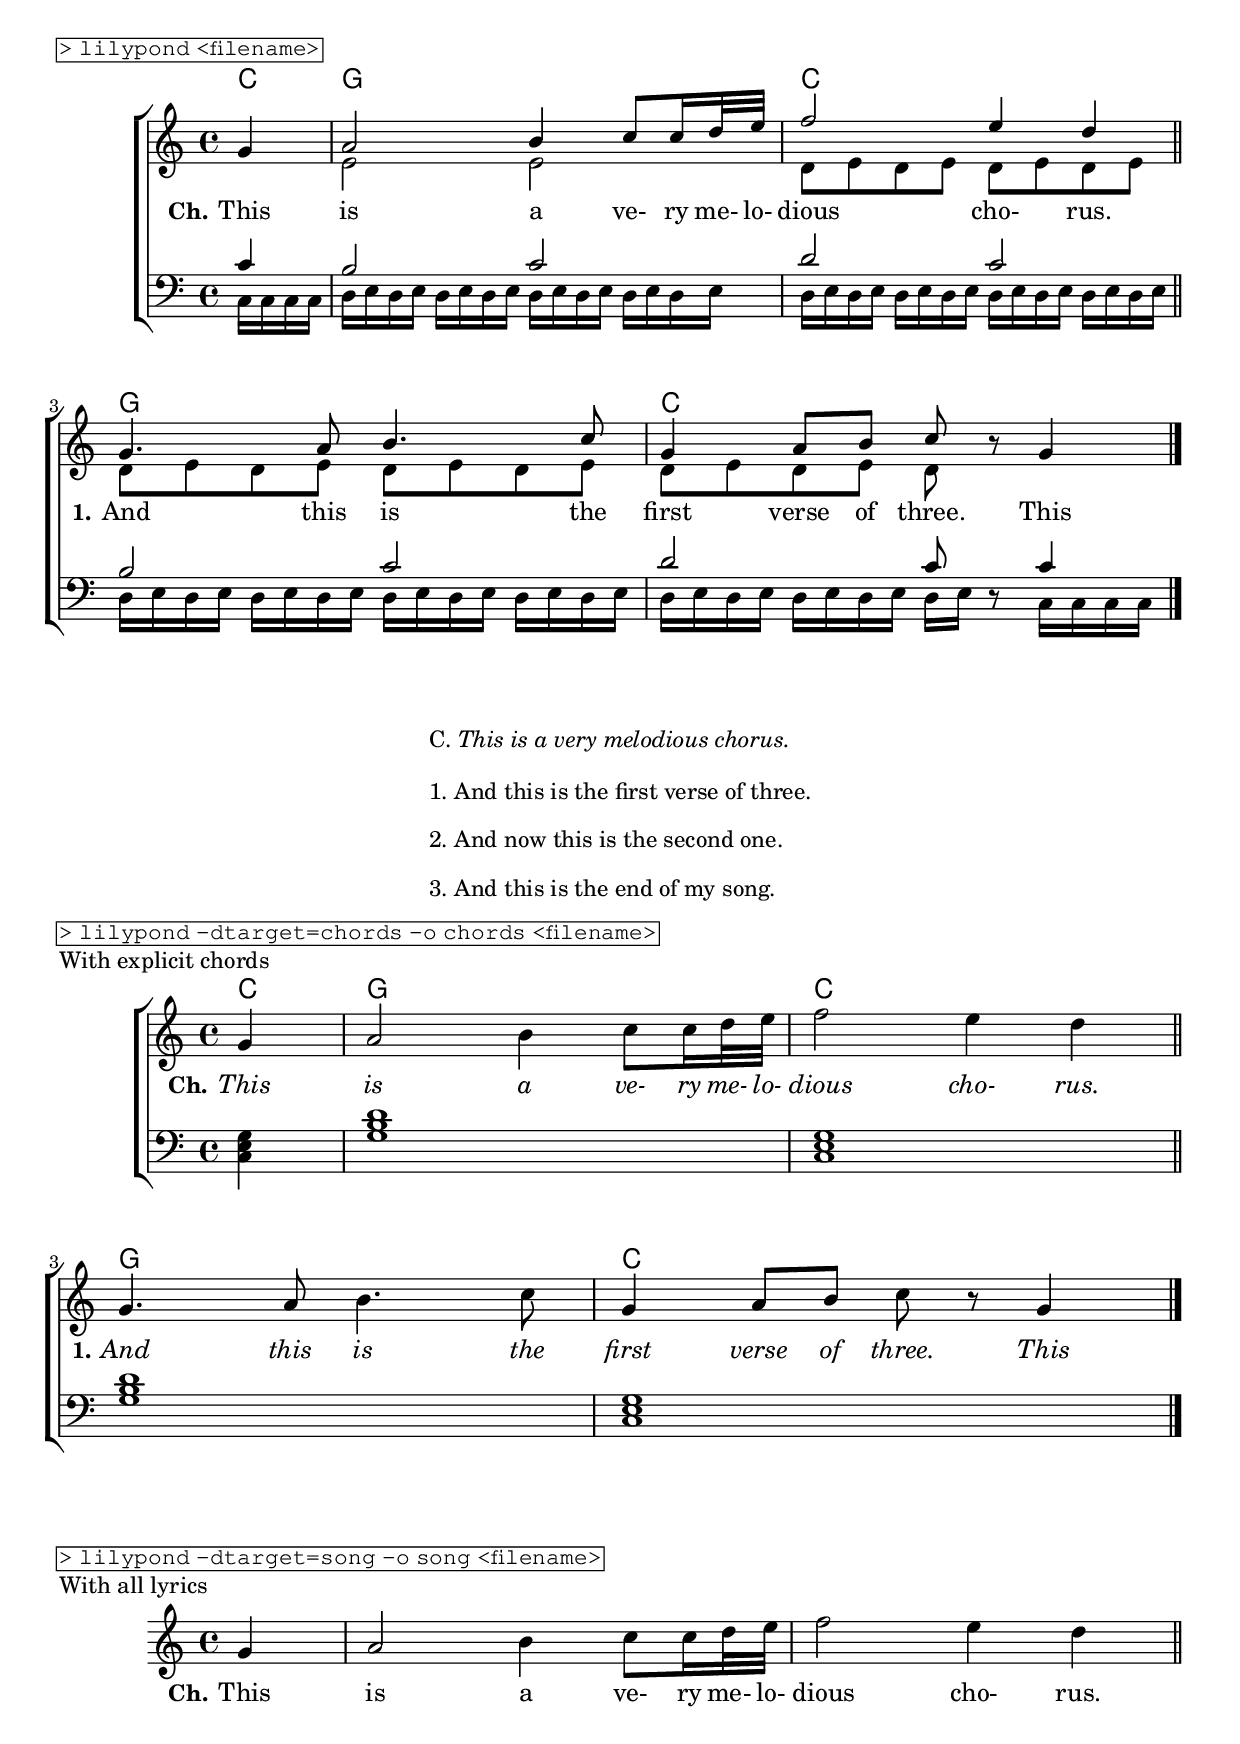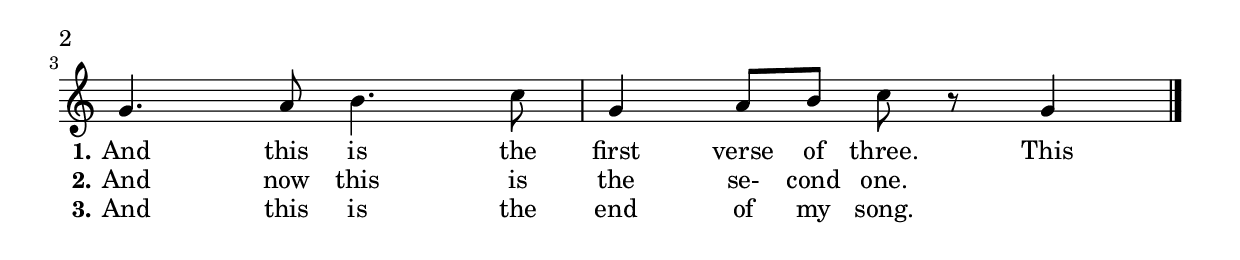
%% http://lsr.dsi.unimi.it/LSR/Item?id=493

%%
%% Based on the ideas, work, hard slog and implementations of Nicolas Sceaux, 
%% (who also had to do the reviews.)
%%
%% current-target
%%	Target option passed on the command line. If none found, then use the
%%	target 'default
%%
#(define current-target (or (ly:get-option 'target) 'default))

%%
%% set-target!
%%	Utility routine to override the current target. Specifically used in 
%%	this snippet to simulate different passes over the input files.
%%	target	    symbol	New target (as if it had been set by -dtarget= 
%%
#(define (set-target! target)
	 (set! current-target target))

%% 
%% value-if-target-in
%%	Utility routine to set a value depending on whether the candidate 
%%	list contains the current-target.
%%	eligible    list	List of symbols
%%	value			Value to return if the eligible list contains 
%%				the current target.
%%	else-value		Value to return if the current target isn't in
%%				the list of eligible.
%%
#(define (value-if-target-in eligible value else-value)
  (if (memq current-target eligible)
      value
      else-value))
%%
%% target-names
%%	Map of target names
%%
#(define target-names 
	 '((chords ."With explicit chords") 
	   (song   ."With all lyrics")))

%%
%% Set up an instrument name for the header
%%
targetName = #(assoc-ref target-names current-target)

%%
%% ifTargetIn
%%	Render the music expression if the target is in the eligible list
%%
ifTargetIn =
#(define-music-function (parser location eligible music)
			(list? ly:music?)
  (value-if-target-in eligible music (make-music 'Music)))

%%
%% if-target-in
%%	Render the markup expression if the target is in the eligible list
%%
#(define-markup-command (if-target-in layout props eligible markp)
			(list? markup?)
  (value-if-target-in eligible
		      (interpret-markup layout props markp)
		      empty-stencil))

		      
%%% SNIPPET SPECIFIC WORKAROUND SECTION =================================
%%% THIS IS NOT PART OF THE EXAMPLE CODE -- JUST A WORKAROUND.
%%% As we fake the "-d target=xxx" command line switch by setting the 
%%% target option in the source file itself, and as when markup commands 
%%% are interpreted the whole file as been read long ago, the 
%%% \if-target-in markup command sees that the selected target option is 
%%% the last one set using set-target!
%%% In practice, the option would be set once, from the command line switch. 
%%% But here, as we fake in a single file the three possible calls, we use 
%%% this music function as a workaround.
toplevelMarkupIfTargets =
#(define-music-function (parser location eligible text)
                        (list? markup?)
   (if (memq current-target eligible)
       (collect-scores-for-book parser 
			        (if (>= (cadr (ly:version)) 11)
				    (list text)
				    text)))
       (make-music 'Music 'void #t))

%%% Redefine this as a no-op to still be able to use it in the examples
#(define-markup-command (if-target-in layout props eligible markp)
			(list? markup?)
    (interpret-markup layout props markp))

%%% END SNIPPET SPECIFIC WORKAROUND SECTION =============================

%% ======================================================================

txtChorus = \lyricmode {
  \set stanza = "Ch." This is a ve- ry me- lo- dious cho- rus.
}
txtVerseI = \lyricmode {
  \set stanza = "1." And this is the first verse of three. This
}
txtVerseII = \lyricmode {
  \set stanza = "2." And now this is the se- cond one.
}
txtVerseIII = \lyricmode {
  \set stanza = "3." And this is the end of my song.
}

mlChorus   = \markup { C. \italic { This is a very melodious chorus. } }
mlVerseI   = \markup { 1. And this is the first verse of three. }
mlVerseII  = \markup { 2. And now this is the second one. }
mlVerseIII = \markup { 3. And this is the end of my song.}

chdBoth = \chordmode { c4 g1 c g c }

treChorusI  = \relative c'' { g4 | a2 b4 c8 c16 d32 e | f2 e4 d | }
treVerseI  = \relative c'' { g4. a8 b4. c8 | g4 a8 b c b\rest g4 | }
treBothII = \relative c' { 
  s4 | e2 e2 | d8 e d e d e d e | d8 e d e d e d e | d8 e d e d s s4 | 
}
basBothI  = \relative c' { 
  c4 | b2 c2 | d2 c2 | b2 c2 | d2 c8 d,\rest c'4 | 
}
basBothII = \relative c { 
  c16 c c c | d16 e d e d e d e d e d e d e d e | 
  d16 e d e d e d e d e d e d e d e | 
  d16 e d e d e d e d e d e d e d e | 
  d16 e d e d e d e d e s8 c16 c c c | 
}

global = {
  \key c \major
  \time 4/4
  \partial 4 s4 s1*2 \bar "||"
  s1*2 \bar "|."
}



%% ======================================================================
%% FIRST PASS : Score with default target
%% Simulate the command > lilypond <filename>
\markup \box \line \typewriter { > lilypond <filename> }
targetName = #(assoc-ref target-names current-target)
%% ======================================================================
\score {
  \context ChoirStaff <<
    \ifTargetIn #'(orgue default) \new ChordNames { \chdBoth }
    \new Staff <<
      \global \clef treble
      {
	\new Voice = "chorus" {
	  \ifTargetIn #'(default) \voiceOne
	  \treChorusI
	}
	\break
	\new Voice = "verse" {
	  \ifTargetIn #'(default) \voiceOne
	  \treVerseI
	}
      }
      \\ \ifTargetIn #'(default) { \voiceTwo \treBothII }
    >>
    \lyricsto "chorus" \new Lyrics \txtChorus
    \lyricsto "verse" \new Lyrics \txtVerseI
    % The following dummy line has been added to the original snippet for compatibility
    % with 2.14 and 2.15.  You may be able to remove it in other versions.
    #(begin)
    \ifTargetIn #'(song) <<
      \lyricsto "verse" \new Lyrics \txtVerseII
      \lyricsto "verse" \new Lyrics \txtVerseIII
    >>
    \ifTargetIn #'(default) \new Staff <<
      \global \clef bass
      \basBothI \\ \basBothII
    >>
    \ifTargetIn #'(chords) \new Staff <<
      \global \clef bass
      \transpose c c, \chdBoth
    >>
  >>
  \header { piece = \targetName }
  \layout { 
    \context { \Lyrics
      \override LyricText.font-shape = #(value-if-target-in '(chords) 'italic 'upright)
    }
  }
}
\toplevelMarkupIfTargets #'(default)	% WORKAROUND - ignore this line
\markup \if-target-in #'(default) \fill-line {
  \column{
    \line{\pad-around #1.5 {\mlChorus}}
    \line{\pad-around #1.5 {\mlVerseI}}
    \line{\pad-around #1.5 {\mlVerseII}}
    \line{\pad-around #1.5 {\mlVerseIII}}
  }
}

%% ======================================================================
%% SECOND PASS : Score with `chords' target
%% Simulate the command > lilypond -dtarget=chords -o chords <filename>
#(set-target! 'chords)
\markup \box \line \typewriter { > lilypond -dtarget=chords -o chords <filename> }
targetName = #(assoc-ref target-names current-target)
%% ======================================================================

%\noPageBreak
\score {
  \context ChoirStaff <<
    \ifTargetIn #'(chords default) \new ChordNames { \chdBoth  }
    \new Staff <<
      \global \clef treble
      {
        \new Voice = "chorus" {
          \ifTargetIn #'(default) \voiceOne
          \treChorusI
        }
        \break
        \new Voice = "verse" {
          \ifTargetIn #'(default) \voiceOne
          \treVerseI
        }
      }
      \\ \ifTargetIn #'(default) { \voiceTwo \treBothII }
    >>
    \lyricsto "chorus" \new Lyrics \txtChorus
    \lyricsto "verse" \new Lyrics \txtVerseI
    #(begin) % see comment above
    \ifTargetIn #'(song) <<
      \lyricsto "verse" \new Lyrics \txtVerseII
      \lyricsto "verse" \new Lyrics \txtVerseIII
    >>
    \ifTargetIn #'(default) \new Staff <<
      \global \clef bass
      \basBothI \\ \basBothII 
    >>
    \ifTargetIn #'(chords) \new Staff <<
      \global \clef bass
      \transpose c c, \chdBoth
    >>
  >>
  \header { piece = \targetName }
  \layout { 
    \context { \Lyrics
      \override LyricText.font-shape = #(value-if-target-in '(chords) 'italic 'upright)
    }
  }
}
\toplevelMarkupIfTargets #'(default) 	% WORKAROUND - ignore this line
\markup \if-target-in #'(default) \fill-line {
  \column{
    \line{\pad-around #1.5 {\mlChorus}}
    \line{\pad-around #1.5 {\mlVerseI}}
    \line{\pad-around #1.5 {\mlVerseII}}
    \line{\pad-around #1.5 {\mlVerseIII}}
  }
}

%% ======================================================================
%% THIRD PASS : Score with `song' target
%% Simulate the command > lilypond -dtarget=song -o song <filename>
#(set-target! 'song)
\markup \box \line \typewriter { > lilypond -dtarget=song -o song <filename> }
targetName = #(assoc-ref target-names current-target)
%% ======================================================================

%\noPageBreak
\score {
  \context ChoirStaff <<
    \ifTargetIn #'(chords default) \new ChordNames { \chdBoth }
    \new Staff <<
      \global \clef treble
      {
        \new Voice = "chorus" {
          \ifTargetIn #'(default) \voiceOne
          \treChorusI
        }
        \break
        \new Voice = "verse" {
          \ifTargetIn #'(default) \voiceOne
          \treVerseI
        }
      }
      \\ \ifTargetIn #'(default) { \voiceTwo \treBothII }
    >>
    \lyricsto "chorus" \new Lyrics \txtChorus
    \lyricsto "verse" \new Lyrics \txtVerseI
    #(begin) % see comment above
    \ifTargetIn #'(song) <<
      \lyricsto "verse" \new Lyrics \txtVerseII
      \lyricsto "verse" \new Lyrics \txtVerseIII
    >>
    \ifTargetIn #'(default) \new Staff <<
      \global \clef bass
      \basBothI \\ \basBothII 
    >>
    \ifTargetIn #'(chords) \new Staff <<
      \global \clef bass
      \transpose c c, \chdBoth
    >>
  >>
  \header { piece = \targetName }
  \layout { 
    \context { \Lyrics
      \override LyricText.font-shape = #(value-if-target-in '(chords) 'italic 'upright)
    }
  }
}
\toplevelMarkupIfTargets #'(default) 	% WORKAROUND - ignore this line
\markup \if-target-in #'(default) \fill-line {
  \column{
    \line{\pad-around #1.5 {\mlChorus}}
    \line{\pad-around #1.5 {\mlVerseI}}
    \line{\pad-around #1.5 {\mlVerseII}}
    \line{\pad-around #1.5 {\mlVerseIII}}
  }
}
